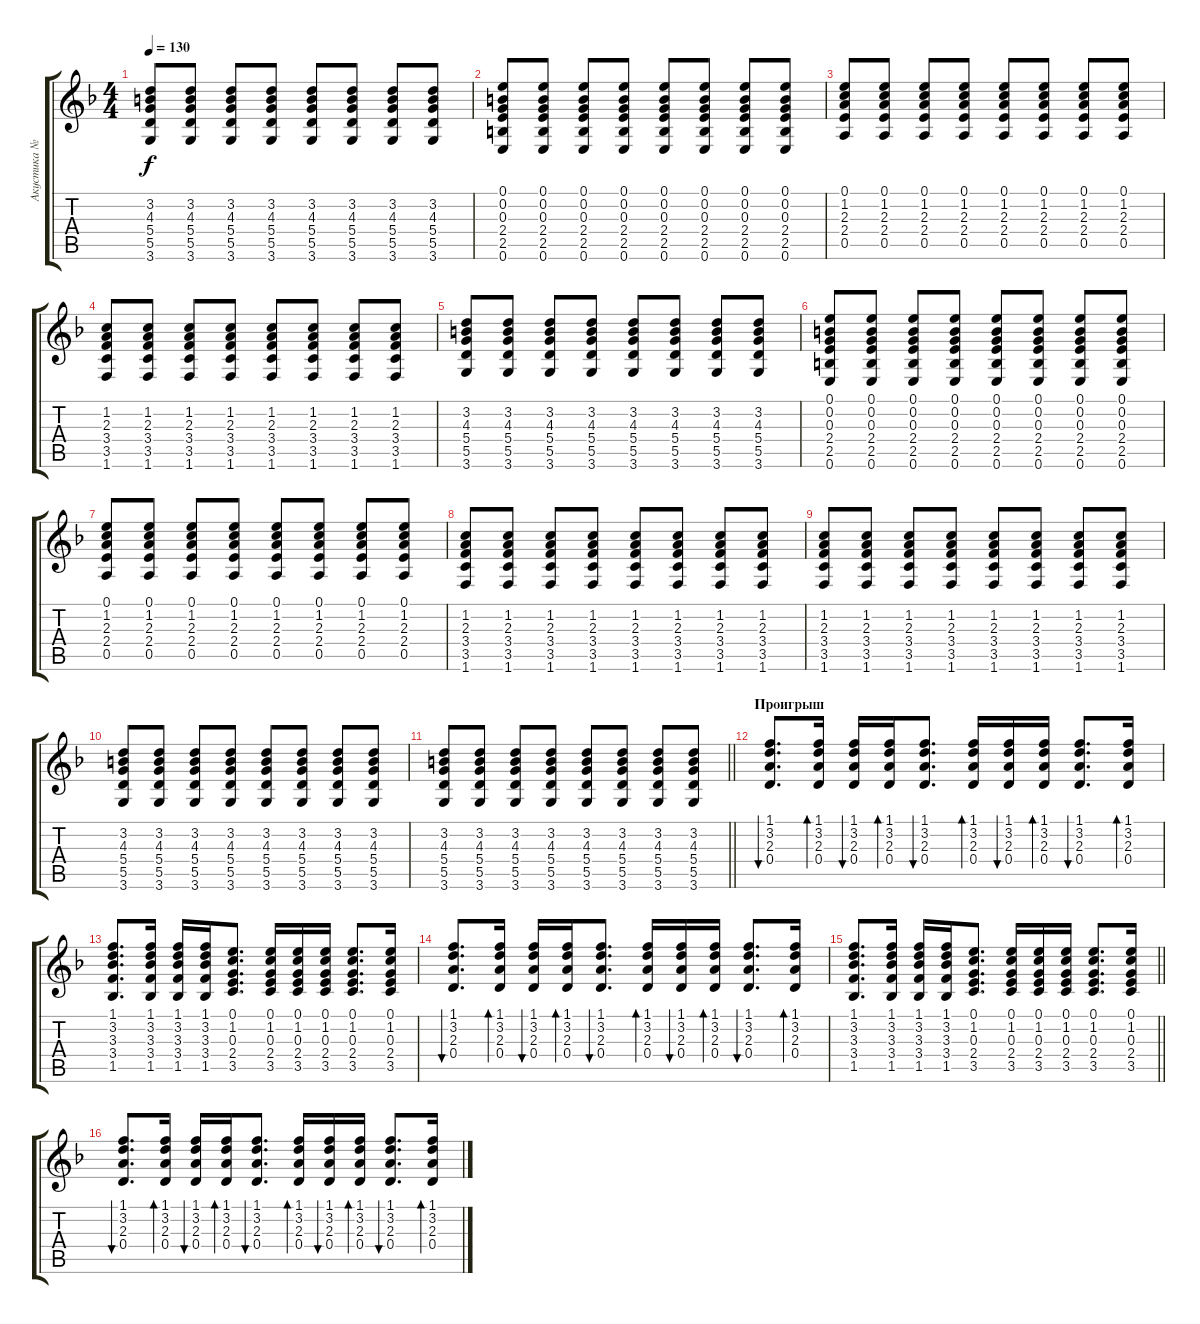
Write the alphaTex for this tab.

\track ("Акустика №1" "Акустика №") {instrument acousticguitarsteel}
\staff {score tabs}
\tuning (E4 B3 G3 D3 A2 E2) {hide}
\ts (4 4)
\tempo 130
\clef g2
\ks f
(3.2 4.3 5.4 5.5 3.6).8{dy f} (3.2 4.3 5.4 5.5 3.6).8 (3.2 4.3 5.4 5.5 3.6).8 (3.2 4.3 5.4 5.5 3.6).8 (3.2 4.3 5.4 5.5 3.6).8 (3.2 4.3 5.4 5.5 3.6).8 (3.2 4.3 5.4 5.5 3.6).8 (3.2 4.3 5.4 5.5 3.6).8 |
(0.1 0.2 0.3 2.4 2.5 0.6).8 (0.1 0.2 0.3 2.4 2.5 0.6).8 (0.1 0.2 0.3 2.4 2.5 0.6).8 (0.1 0.2 0.3 2.4 2.5 0.6).8 (0.1 0.2 0.3 2.4 2.5 0.6).8 (0.1 0.2 0.3 2.4 2.5 0.6).8 (0.1 0.2 0.3 2.4 2.5 0.6).8 (0.1 0.2 0.3 2.4 2.5 0.6).8 |
(0.1 1.2 2.3 2.4 0.5).8 (0.1 1.2 2.3 2.4 0.5).8 (0.1 1.2 2.3 2.4 0.5).8 (0.1 1.2 2.3 2.4 0.5).8 (0.1 1.2 2.3 2.4 0.5).8 (0.1 1.2 2.3 2.4 0.5).8 (0.1 1.2 2.3 2.4 0.5).8 (0.1 1.2 2.3 2.4 0.5).8 |
(1.2 2.3 3.4 3.5 1.6).8 (1.2 2.3 3.4 3.5 1.6).8 (1.2 2.3 3.4 3.5 1.6).8 (1.2 2.3 3.4 3.5 1.6).8 (1.2 2.3 3.4 3.5 1.6).8 (1.2 2.3 3.4 3.5 1.6).8 (1.2 2.3 3.4 3.5 1.6).8 (1.2 2.3 3.4 3.5 1.6).8 |
(3.2 4.3 5.4 5.5 3.6).8 (3.2 4.3 5.4 5.5 3.6).8 (3.2 4.3 5.4 5.5 3.6).8 (3.2 4.3 5.4 5.5 3.6).8 (3.2 4.3 5.4 5.5 3.6).8 (3.2 4.3 5.4 5.5 3.6).8 (3.2 4.3 5.4 5.5 3.6).8 (3.2 4.3 5.4 5.5 3.6).8 |
(0.1 0.2 0.3 2.4 2.5 0.6).8 (0.1 0.2 0.3 2.4 2.5 0.6).8 (0.1 0.2 0.3 2.4 2.5 0.6).8 (0.1 0.2 0.3 2.4 2.5 0.6).8 (0.1 0.2 0.3 2.4 2.5 0.6).8 (0.1 0.2 0.3 2.4 2.5 0.6).8 (0.1 0.2 0.3 2.4 2.5 0.6).8 (0.1 0.2 0.3 2.4 2.5 0.6).8 |
(0.1 1.2 2.3 2.4 0.5).8 (0.1 1.2 2.3 2.4 0.5).8 (0.1 1.2 2.3 2.4 0.5).8 (0.1 1.2 2.3 2.4 0.5).8 (0.1 1.2 2.3 2.4 0.5).8 (0.1 1.2 2.3 2.4 0.5).8 (0.1 1.2 2.3 2.4 0.5).8 (0.1 1.2 2.3 2.4 0.5).8 |
(1.2 2.3 3.4 3.5 1.6).8 (1.2 2.3 3.4 3.5 1.6).8 (1.2 2.3 3.4 3.5 1.6).8 (1.2 2.3 3.4 3.5 1.6).8 (1.2 2.3 3.4 3.5 1.6).8 (1.2 2.3 3.4 3.5 1.6).8 (1.2 2.3 3.4 3.5 1.6).8 (1.2 2.3 3.4 3.5 1.6).8 |
(1.2 2.3 3.4 3.5 1.6).8 (1.2 2.3 3.4 3.5 1.6).8 (1.2 2.3 3.4 3.5 1.6).8 (1.2 2.3 3.4 3.5 1.6).8 (1.2 2.3 3.4 3.5 1.6).8 (1.2 2.3 3.4 3.5 1.6).8 (1.2 2.3 3.4 3.5 1.6).8 (1.2 2.3 3.4 3.5 1.6).8 |
(3.2 4.3 5.4 5.5 3.6).8 (3.2 4.3 5.4 5.5 3.6).8 (3.2 4.3 5.4 5.5 3.6).8 (3.2 4.3 5.4 5.5 3.6).8 (3.2 4.3 5.4 5.5 3.6).8 (3.2 4.3 5.4 5.5 3.6).8 (3.2 4.3 5.4 5.5 3.6).8 (3.2 4.3 5.4 5.5 3.6).8 |
\barLineRight lightlight
(3.2 4.3 5.4 5.5 3.6).8 (3.2 4.3 5.4 5.5 3.6).8 (3.2 4.3 5.4 5.5 3.6).8 (3.2 4.3 5.4 5.5 3.6).8 (3.2 4.3 5.4 5.5 3.6).8 (3.2 4.3 5.4 5.5 3.6).8 (3.2 4.3 5.4 5.5 3.6).8 (3.2 4.3 5.4 5.5 3.6).8 |
\section ("" "Проигрыш")
(1.1 3.2 2.3 0.4).8{d bu 30} (1.1 3.2 2.3 0.4).16{bd 30} (1.1 3.2 2.3 0.4).16{bu 30} (1.1 3.2 2.3 0.4).16{bd 30} (1.1 3.2 2.3 0.4).8{d bu 30} (1.1 3.2 2.3 0.4).16{bd 30} (1.1 3.2 2.3 0.4).16{bu 30} (1.1 3.2 2.3 0.4).16{bd 30} (1.1 3.2 2.3 0.4).8{d bu 30} (1.1 3.2 2.3 0.4).16{bd 30} |
(1.1 3.2 3.3 3.4 1.5).8{d} (1.1 3.2 3.3 3.4 1.5).16 (1.1 3.2 3.3 3.4 1.5).16 (1.1 3.2 3.3 3.4 1.5).16 (0.1 1.2 0.3 2.4 3.5).8{d} (0.1 1.2 0.3 2.4 3.5).16 (0.1 1.2 0.3 2.4 3.5).16 (0.1 1.2 0.3 2.4 3.5).16 (0.1 1.2 0.3 2.4 3.5).8{d} (0.1 1.2 0.3 2.4 3.5).16 |
(1.1 3.2 2.3 0.4).8{d bu 30} (1.1 3.2 2.3 0.4).16{bd 30} (1.1 3.2 2.3 0.4).16{bu 30} (1.1 3.2 2.3 0.4).16{bd 30} (1.1 3.2 2.3 0.4).8{d bu 30} (1.1 3.2 2.3 0.4).16{bd 30} (1.1 3.2 2.3 0.4).16{bu 30} (1.1 3.2 2.3 0.4).16{bd 30} (1.1 3.2 2.3 0.4).8{d bu 30} (1.1 3.2 2.3 0.4).16{bd 30} |
\barLineRight lightlight
(1.1 3.2 3.3 3.4 1.5).8{d} (1.1 3.2 3.3 3.4 1.5).16 (1.1 3.2 3.3 3.4 1.5).16 (1.1 3.2 3.3 3.4 1.5).16 (0.1 1.2 0.3 2.4 3.5).8{d} (0.1 1.2 0.3 2.4 3.5).16 (0.1 1.2 0.3 2.4 3.5).16 (0.1 1.2 0.3 2.4 3.5).16 (0.1 1.2 0.3 2.4 3.5).8{d} (0.1 1.2 0.3 2.4 3.5).16 |
(1.1 3.2 2.3 0.4).8{d bu 30} (1.1 3.2 2.3 0.4).16{bd 30} (1.1 3.2 2.3 0.4).16{bu 30} (1.1 3.2 2.3 0.4).16{bd 30} (1.1 3.2 2.3 0.4).8{d bu 30} (1.1 3.2 2.3 0.4).16{bd 30} (1.1 3.2 2.3 0.4).16{bu 30} (1.1 3.2 2.3 0.4).16{bd 30} (1.1 3.2 2.3 0.4).8{d bu 30} (1.1 3.2 2.3 0.4).16{bd 30}
